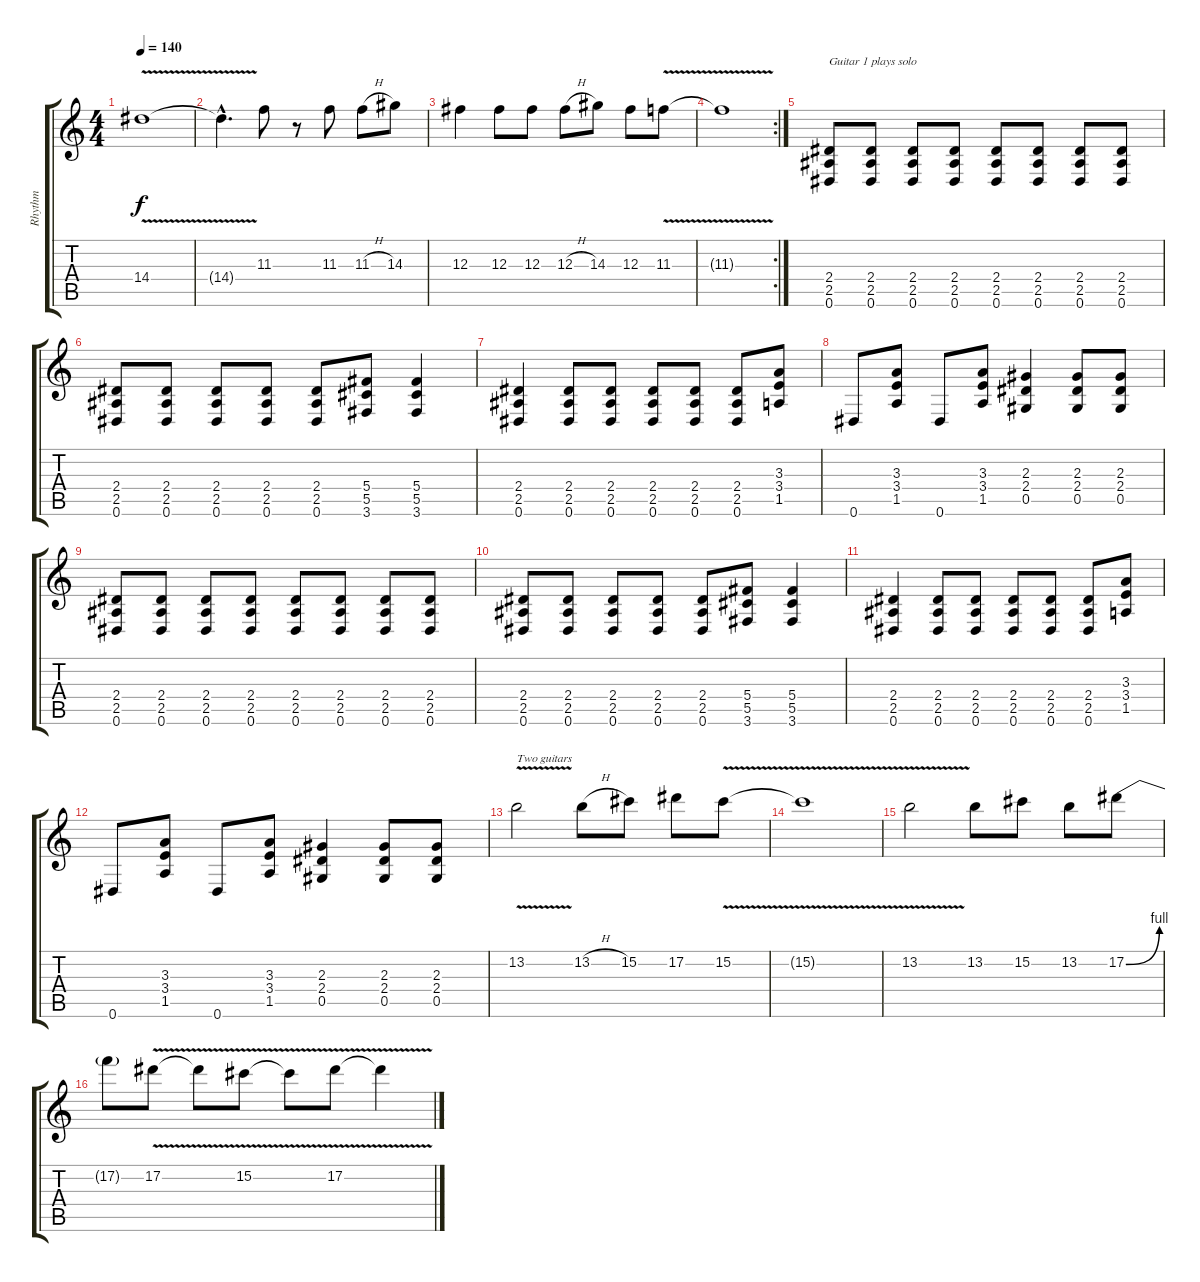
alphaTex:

\track ("Rhythm" "Rhythm") {instrument distortionguitar}
\staff {score tabs}
\tuning (Eb4 Bb3 Gb3 Db3 Ab2 Eb2) {hide}
\ts (4 4)
\tempo 140
\clef g2
\ks c
14.4{v}.1{dy f} |
14.4{hac t}.4{d} 11.3.8 r.8 11.3.8 11.3{h}.8 14.3.8 |
12.3.4 12.3.8 12.3.8 12.3{h}.8 14.3.8 12.3.8 11.3{v}.8 |
\rc 2
11.3{t}.1 |
(2.4 2.5 0.6).8{txt "Guitar 1 plays solo"} (2.4 2.5 0.6).8 (2.4 2.5 0.6).8 (2.4 2.5 0.6).8 (2.4 2.5 0.6).8 (2.4 2.5 0.6).8 (2.4 2.5 0.6).8 (2.4 2.5 0.6).8 |
(2.4 2.5 0.6).8 (2.4 2.5 0.6).8 (2.4 2.5 0.6).8 (2.4 2.5 0.6).8 (2.4 2.5 0.6).8 (5.4 5.5 3.6).8 (5.4 5.5 3.6).4 |
(2.4 2.5 0.6).4 (2.4 2.5 0.6).8 (2.4 2.5 0.6).8 (2.4 2.5 0.6).8 (2.4 2.5 0.6).8 (2.4 2.5 0.6).8 (3.3 3.4 1.5).8 |
0.6.8 (3.3 3.4 1.5).8 0.6.8 (3.3 3.4 1.5).8 (2.3 2.4 0.5).4 (2.3 2.4 0.5).8 (2.3 2.4 0.5).8 |
(2.4 2.5 0.6).8 (2.4 2.5 0.6).8 (2.4 2.5 0.6).8 (2.4 2.5 0.6).8 (2.4 2.5 0.6).8 (2.4 2.5 0.6).8 (2.4 2.5 0.6).8 (2.4 2.5 0.6).8 |
(2.4 2.5 0.6).8 (2.4 2.5 0.6).8 (2.4 2.5 0.6).8 (2.4 2.5 0.6).8 (2.4 2.5 0.6).8 (5.4 5.5 3.6).8 (5.4 5.5 3.6).4 |
(2.4 2.5 0.6).4 (2.4 2.5 0.6).8 (2.4 2.5 0.6).8 (2.4 2.5 0.6).8 (2.4 2.5 0.6).8 (2.4 2.5 0.6).8 (3.3 3.4 1.5).8 |
0.6.8 (3.3 3.4 1.5).8 0.6.8 (3.3 3.4 1.5).8 (2.3 2.4 0.5).4 (2.3 2.4 0.5).8 (2.3 2.4 0.5).8 |
13.2{v}.2{txt "Two guitars"} 13.2{h}.8 15.2.8 17.2.8 15.2{v}.8 |
15.2{t}.1 |
13.2{v}.2 13.2.8 15.2.8 13.2.8 17.2{be (bend 0 0 60 4)}.8 |
17.2{t}.8 17.2{v}.8 17.2{t}.8 15.2{v}.8 15.2{t}.8 17.2{v}.8 17.2{t}.4
